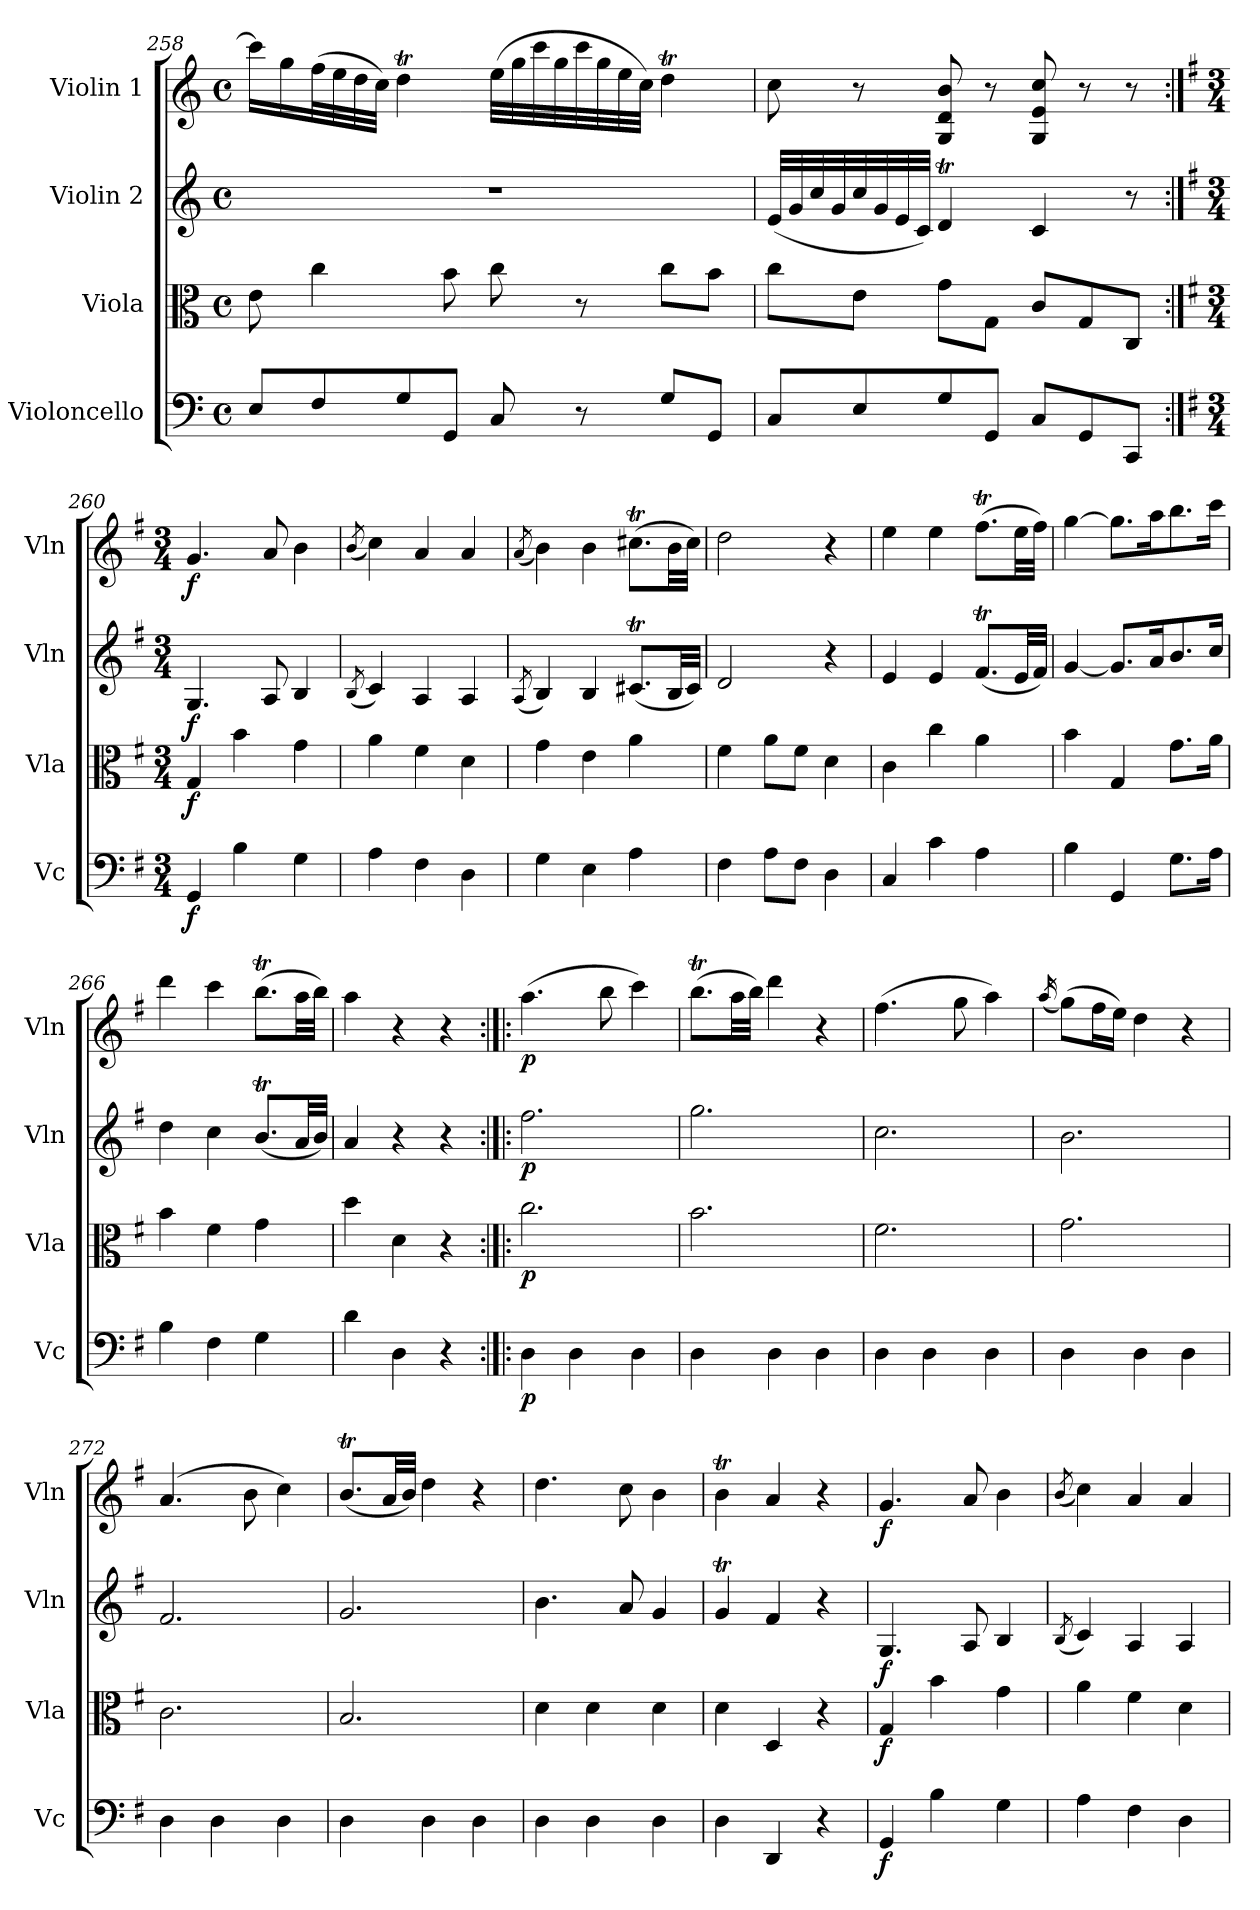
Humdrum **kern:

**kern	**dynam	**kern	**dynam	**kern	**dynam	**kern	**dynam
*part4	*part4	*part3	*part3	*part2	*part2	*part1	*part1
*staff4	*staff4	*staff3	*staff3	*staff2	*staff2	*staff1	*staff1
*I"Violoncello	*	*I"Viola	*	*I"Violin 2	*	*I"Violin 1	*
*I'Vc	*	*I'Vla	*	*I'Vln	*	*I'Vln	*
*clefF4	*	*clefC3	*	*clefG2	*	*clefG2	*
*k[]	*	*k[]	*	*k[]	*	*k[]	*
*M4/4	*	*M4/4	*	*M4/4	*	*M4/4	*
*met(c)	*	*met(c)	*	*met(c)	*	*met(c)	*
=258	=258	=258	=258	=258	=258	=258	=258
8E/L	.	8e\	.	1r	.	16ccc\LL]	.
.	.	.	.	.	.	16gg\	.
8F/	.	4cc\	.	.	.	(>32ff\L	.
.	.	.	.	.	.	32ee\	.
.	.	.	.	.	.	32dd\	.
.	.	.	.	.	.	32cc\JJJ)	.
8G/	.	.	.	.	.	4ddT\	.
8GG/J	.	8b\	.	.	.	.	.
8C/	.	8cc\	.	.	.	(>32ee\LLL	.
.	.	.	.	.	.	32gg\	.
.	.	.	.	.	.	32ccc\	.
.	.	.	.	.	.	32gg\	.
8r	.	8r	.	.	.	32ccc\	.
.	.	.	.	.	.	32gg\	.
.	.	.	.	.	.	32ee\	.
.	.	.	.	.	.	32cc\JJJ)	.
8G/L	.	8cc\L	.	.	.	4ddT\	.
8GG/J	.	8b\J	.	.	.	.	.
=259	=259	=259	=259	=259	=259	=259	=259
8C/L	.	8cc\L	.	(<32e/LLL	.	8cc\	.
.	.	.	.	32g/	.	.	.
.	.	.	.	32cc/	.	.	.
.	.	.	.	32g/	.	.	.
8E/	.	8e\J	.	32cc/	.	8r	.
.	.	.	.	32g/	.	.	.
.	.	.	.	32e/	.	.	.
.	.	.	.	32c/JJJ)	.	.	.
8G/	.	8g\L	.	4dT/	.	8G/ 8d/ 8b/	.
8GG/J	.	8G\J	.	.	.	8r	.
8C/L	.	8c/L	.	4c/	.	8G/ 8e/ 8cc/	.
8GG/	.	8G/	.	.	.	8r	.
8CC/J	.	8C/J	.	8r	.	8r	.
!!LO:PB:g=z
=260:|!	=260:|!	=260:|!	=260:|!	=260:|!	=260:|!	=260:|!	=260:|!
*k[f#]	*	*k[f#]	*	*k[f#]	*	*k[f#]	*
*M3/4	*	*M3/4	*	*M3/4	*	*M3/4	*
*	*	*	*	*	*	*MM128	*
!	!LO:DY:b	!	!LO:DY:b	!	!LO:DY:b	!	!LO:DY:b
4GG/	f	4G/	f	4.G/	f	4.g/	f
4B\	.	4b\	.	.	.	.	.
.	.	.	.	8A/	.	8a/	.
4G\	.	4g\	.	4B/	.	4b\	.
=261	=261	=261	=261	=261	=261	=261	=261
.	.	.	.	(<8qB/	.	(<8qb/	.
4A\	.	4a\	.	4c/)	.	4cc\)	.
4F#\	.	4f#\	.	4A/	.	4a/	.
4D\	.	4d\	.	4A/	.	4a/	.
=262	=262	=262	=262	=262	=262	=262	=262
.	.	.	.	(<8qA/	.	(<8qa/	.
4G\	.	4g\	.	4B/)	.	4b\)	.
4E\	.	4e\	.	4B/	.	4b\	.
4A\	.	4a\	.	(<8.c#Xt/L	.	(>8.cc#Xt\L	.
.	.	.	.	32B/LL	.	32b\LL	.
.	.	.	.	32c#/JJJ)	.	32cc#\JJJ)	.
=263	=263	=263	=263	=263	=263	=263	=263
4F#\	.	4f#\	.	2d/	.	2dd\	.
8A\L	.	8a\L	.	.	.	.	.
8F#\J	.	8f#\J	.	.	.	.	.
4D\	.	4d\	.	4r	.	4r	.
!!LO:LB:g=z
=264	=264	=264	=264	=264	=264	=264	=264
4C/	.	4c\	.	4e/	.	4ee\	.
4c\	.	4cc\	.	4e/	.	4ee\	.
4A\	.	4a\	.	(<8.f#t/L	.	(>8.ff#t\L	.
.	.	.	.	32e/LL	.	32ee\LL	.
.	.	.	.	32f#/JJJ)	.	32ff#\JJJ)	.
=265	=265	=265	=265	=265	=265	=265	=265
4B\	.	4b\	.	[4g/	.	[4gg\	.
4GG/	.	4G/	.	8.g/L]	.	8.gg\L]	.
.	.	.	.	16a/K	.	16aa\K	.
8.G\L	.	8.g\L	.	8.b/	.	8.bb\	.
16A\Jk	.	16a\Jk	.	16cc/Jk	.	16ccc\Jk	.
=266	=266	=266	=266	=266	=266	=266	=266
4B\	.	4b\	.	4dd\	.	4ddd\	.
4F#\	.	4f#\	.	4cc\	.	4ccc\	.
4G\	.	4g\	.	(<8.bt/L	.	(>8.bbt\L	.
.	.	.	.	32a/LL	.	32aa\LL	.
.	.	.	.	32b/JJJ)	.	32bb\JJJ)	.
=267	=267	=267	=267	=267	=267	=267	=267
4d\	.	4dd\	.	4a/	.	4aa\	.
4D\	.	4d\	.	4r	.	4r	.
4r	.	4r	.	4r	.	4r	.
=268:|!|:	=268:|!|:	=268:|!|:	=268:|!|:	=268:|!|:	=268:|!|:	=268:|!|:	=268:|!|:
!	!LO:DY:b	!	!LO:DY:b	!	!LO:DY:b	!	!LO:DY:b
4D\	p	2.cc\	p	2.ff#\	p	(>4.aa\	p
4D\	.	.	.	.	.	.	.
.	.	.	.	.	.	8bb\	.
4D\	.	.	.	.	.	4ccc\)	.
=269	=269	=269	=269	=269	=269	=269	=269
4D\	.	2.b\	.	2.gg\	.	(>8.bbt\L	.
.	.	.	.	.	.	32aa\LL	.
.	.	.	.	.	.	32bb\JJJ)	.
4D\	.	.	.	.	.	4ddd\	.
4D\	.	.	.	.	.	4r	.
!!LO:LB:g=z
=270	=270	=270	=270	=270	=270	=270	=270
4D\	.	2.f#\	.	2.cc\	.	(>4.ff#\	.
4D\	.	.	.	.	.	.	.
.	.	.	.	.	.	8gg\	.
4D\	.	.	.	.	.	4aa\)	.
=271	=271	=271	=271	=271	=271	=271	=271
.	.	.	.	.	.	(<16qaa/	.
4D\	.	2.g\	.	2.b\	.	(>8gg\L)	.
.	.	.	.	.	.	16ff#\L	.
.	.	.	.	.	.	16ee\JJ)	.
4D\	.	.	.	.	.	4dd\	.
4D\	.	.	.	.	.	4r	.
=272	=272	=272	=272	=272	=272	=272	=272
4D\	.	2.c\	.	2.f#/	.	(>4.a/	.
4D\	.	.	.	.	.	.	.
.	.	.	.	.	.	8b\	.
4D\	.	.	.	.	.	4cc\)	.
=273	=273	=273	=273	=273	=273	=273	=273
4D\	.	2.B/	.	2.g/	.	(<8.bt/L	.
.	.	.	.	.	.	32a/LL	.
.	.	.	.	.	.	32b/JJJ)	.
4D\	.	.	.	.	.	4dd\	.
4D\	.	.	.	.	.	4r	.
=274	=274	=274	=274	=274	=274	=274	=274
4D\	.	4d\	.	4.b\	.	4.dd\	.
4D\	.	4d\	.	.	.	.	.
.	.	.	.	8a/	.	8cc\	.
4D\	.	4d\	.	4g/	.	4b\	.
=275	=275	=275	=275	=275	=275	=275	=275
4D\	.	4d\	.	4gT/	.	4bt\	.
4DD/	.	4D/	.	4f#/	.	4a/	.
4r	.	4r	.	4r	.	4r	.
!!LO:LB:g=z
=276	=276	=276	=276	=276	=276	=276	=276
!	!LO:DY:b	!	!LO:DY:b	!	!LO:DY:b	!	!LO:DY:b
4GG/	f	4G/	f	4.G/	f	4.g/	f
4B\	.	4b\	.	.	.	.	.
.	.	.	.	8A/	.	8a/	.
4G\	.	4g\	.	4B/	.	4b\	.
=277	=277	=277	=277	=277	=277	=277	=277
.	.	.	.	(<8qB/	.	(<8qb/	.
4A\	.	4a\	.	4c/)	.	4cc\)	.
4F#\	.	4f#\	.	4A/	.	4a/	.
4D\	.	4d\	.	4A/	.	4a/	.
=	=	=	=	=	=	=	=
*-	*-	*-	*-	*-	*-	*-	*-
